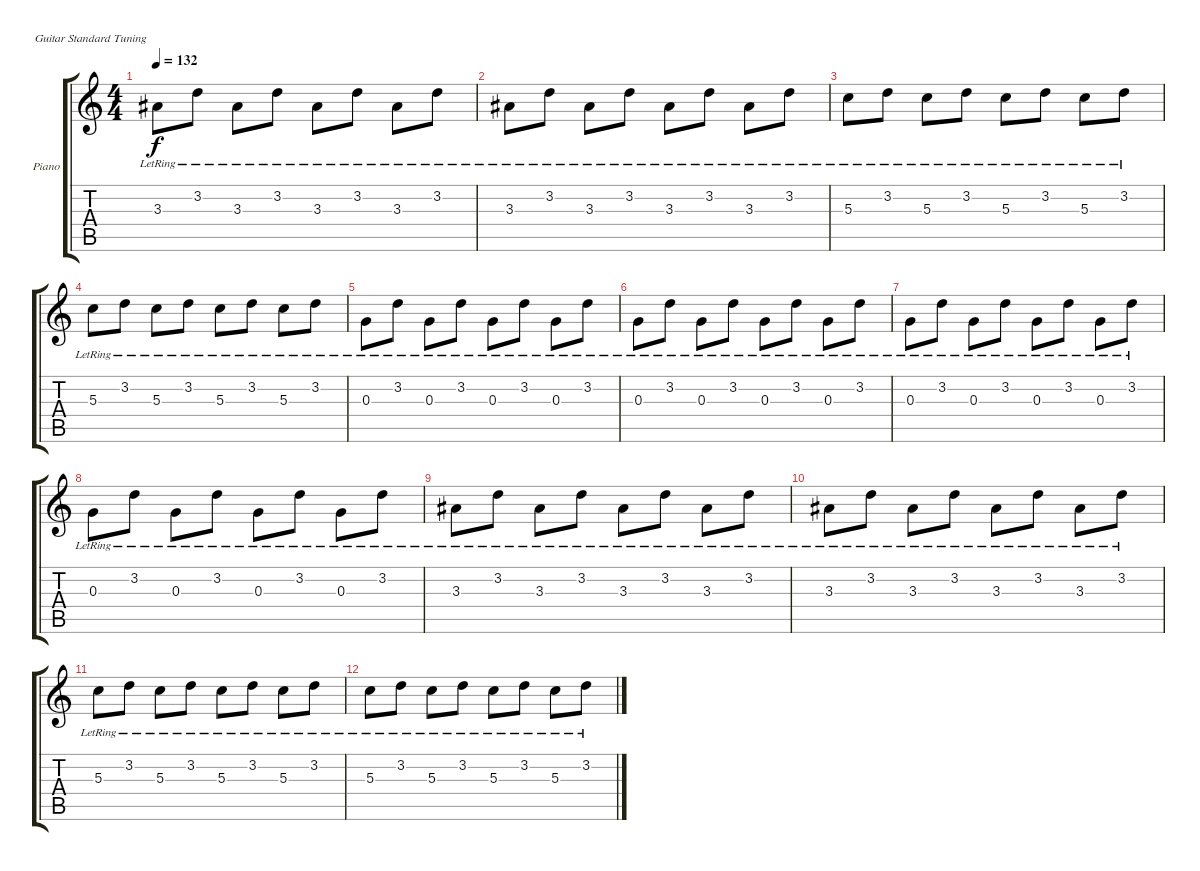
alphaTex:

\defaultSystemsLayout 4
\bracketExtendMode groupsimilarinstruments
\firstSystemTrackNameOrientation horizontal
\otherSystemsTrackNameOrientation horizontal
\track ("Piano" "Piano") {instrument electricguitarclean}
\staff {score tabs}
\tuning (E4 B3 G3 D3 A2 E2)
\ts (4 4)
\tempo 132
\clef g2
\scale
0.333333
\ks c
3.3{lr}.8{dy f} 3.2{lr}.8 3.3{lr}.8 3.2{lr}.8 3.3{lr}.8 3.2{lr}.8 3.3{lr}.8 3.2{lr}.8 |
\scale
0.333333 3.3{lr}.8 3.2{lr}.8 3.3{lr}.8 3.2{lr}.8 3.3{lr}.8 3.2{lr}.8 3.3{lr}.8 3.2{lr}.8 |
\scale
0.333333 5.3{lr}.8 3.2{lr}.8 5.3{lr}.8 3.2{lr}.8 5.3{lr}.8 3.2{lr}.8 5.3{lr}.8 3.2{lr}.8 |
\scale
0.333333 5.3{lr}.8 3.2{lr}.8 5.3{lr}.8 3.2{lr}.8 5.3{lr}.8 3.2{lr}.8 5.3{lr}.8 3.2{lr}.8 |
\scale
0.333333 0.3{lr}.8 3.2{lr}.8 0.3{lr}.8 3.2{lr}.8 0.3{lr}.8 3.2{lr}.8 0.3{lr}.8 3.2{lr}.8 |
\scale
0.333333 0.3{lr}.8 3.2{lr}.8 0.3{lr}.8 3.2{lr}.8 0.3{lr}.8 3.2{lr}.8 0.3{lr}.8 3.2{lr}.8 |
\scale
0.333333 0.3{lr}.8 3.2{lr}.8 0.3{lr}.8 3.2{lr}.8 0.3{lr}.8 3.2{lr}.8 0.3{lr}.8 3.2{lr}.8 |
\scale
0.333333 0.3{lr}.8 3.2{lr}.8 0.3{lr}.8 3.2{lr}.8 0.3{lr}.8 3.2{lr}.8 0.3{lr}.8 3.2{lr}.8 |
\scale
0.333333 3.3{lr}.8 3.2{lr}.8 3.3{lr}.8 3.2{lr}.8 3.3{lr}.8 3.2{lr}.8 3.3{lr}.8 3.2{lr}.8 |
\scale
0.333333 3.3{lr}.8 3.2{lr}.8 3.3{lr}.8 3.2{lr}.8 3.3{lr}.8 3.2{lr}.8 3.3{lr}.8 3.2{lr}.8 |
\scale
0.333333 5.3{lr}.8 3.2{lr}.8 5.3{lr}.8 3.2{lr}.8 5.3{lr}.8 3.2{lr}.8 5.3{lr}.8 3.2{lr}.8 |
\scale
0.333333 5.3{lr}.8 3.2{lr}.8 5.3{lr}.8 3.2{lr}.8 5.3{lr}.8 3.2{lr}.8 5.3{lr}.8 3.2{lr}.8 |
\scale
0.333333 |
\scale
0.333333 |
\scale
0.333333 |
\scale
0.333333
